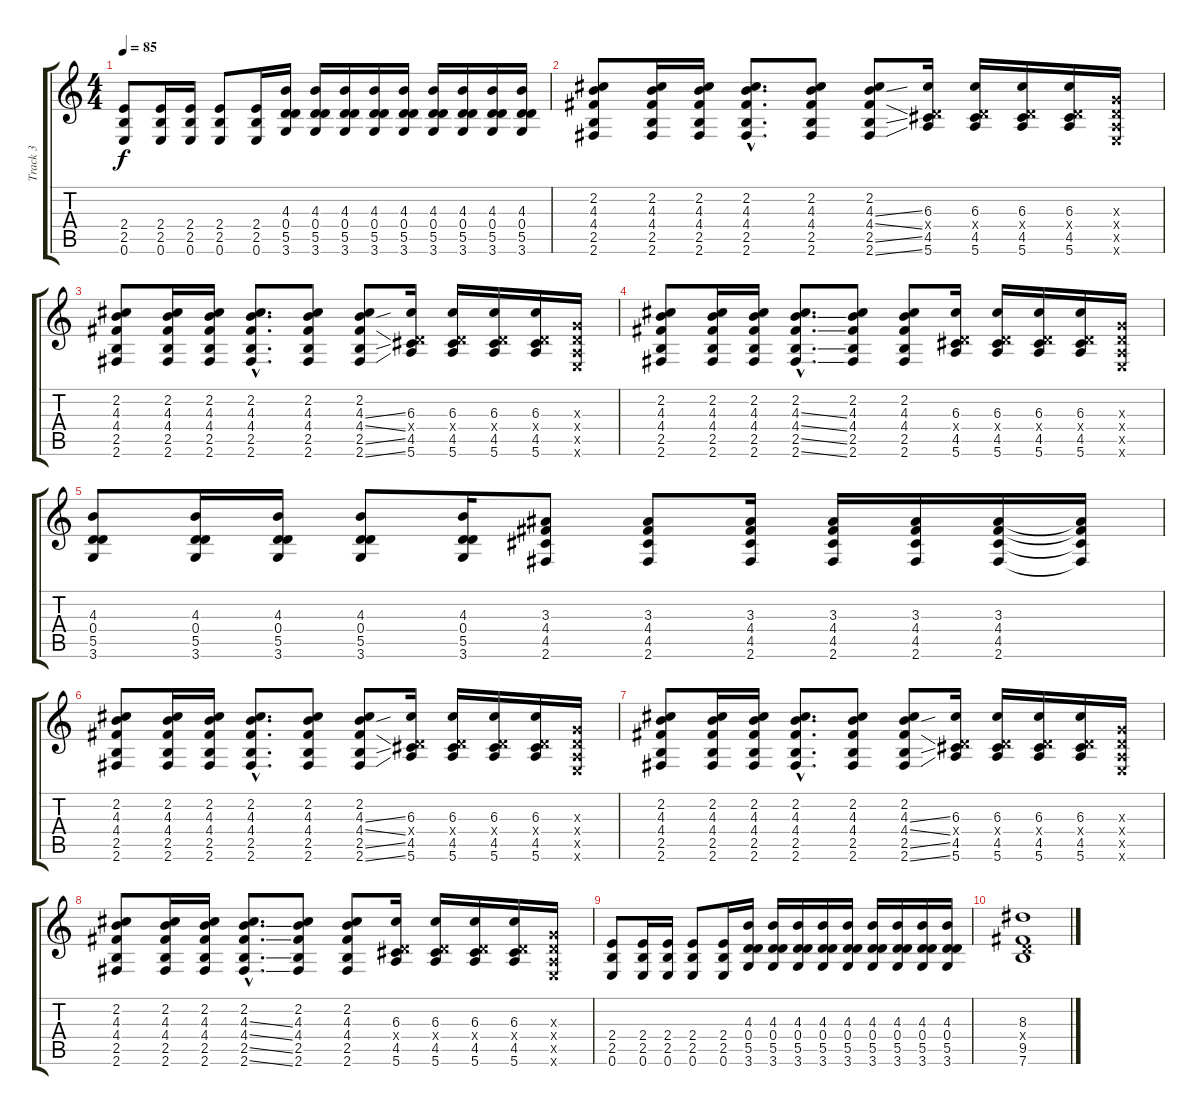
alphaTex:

\track ("Track 3" "Track 3") {instrument electricguitarjazz}
\staff {score tabs}
\tuning (E4 B3 G3 D3 A2 E2) {hide}
\ts (4 4)
\tempo 85
\clef g2
\ks c
(2.4 2.5 0.6).8{dy f} (2.4 2.5 0.6).16 (2.4 2.5 0.6).16 (2.4 2.5 0.6).8 (2.4 2.5 0.6).16 (4.3 0.4 5.5 3.6).16 (4.3 0.4 5.5 3.6).16 (4.3 0.4 5.5 3.6).16 (4.3 0.4 5.5 3.6).16 (4.3 0.4 5.5 3.6).16 (4.3 0.4 5.5 3.6).16 (4.3 0.4 5.5 3.6).16 (4.3 0.4 5.5 3.6).16 (4.3 0.4 5.5 3.6).16 |
(2.2 4.3 4.4 2.5 2.6).8 (2.2 4.3 4.4 2.5 2.6).16 (2.2 4.3 4.4 2.5 2.6).16 (2.2{hac} 4.3{hac} 4.4{hac} 2.5{hac} 2.6{hac}).8{d} (2.2 4.3 4.4 2.5 2.6).8 (2.2 4.3{ss} 4.4{ss} 2.5{ss} 2.6{ss}).8 (6.3 0.4{x} 4.5 5.6).16 (6.3 0.4{x} 4.5 5.6).16 (6.3 0.4{x} 4.5 5.6).16 (6.3 0.4{x} 4.5 5.6).16 (0.3{x} 0.4{x} 0.5{x} 0.6{x}).16 |
(2.2 4.3 4.4 2.5 2.6).8 (2.2 4.3 4.4 2.5 2.6).16 (2.2 4.3 4.4 2.5 2.6).16 (2.2{hac} 4.3{hac} 4.4{hac} 2.5{hac} 2.6{hac}).8{d} (2.2 4.3 4.4 2.5 2.6).8 (2.2 4.3{ss} 4.4{ss} 2.5{ss} 2.6{ss}).8 (6.3 0.4{x} 4.5 5.6).16 (6.3 0.4{x} 4.5 5.6).16 (6.3 0.4{x} 4.5 5.6).16 (6.3 0.4{x} 4.5 5.6).16 (0.3{x} 0.4{x} 0.5{x} 0.6{x}).16 |
(2.2 4.3 4.4 2.5 2.6).8 (2.2 4.3 4.4 2.5 2.6).16 (2.2 4.3 4.4 2.5 2.6).16 (2.2{hac} 4.3{ss hac} 4.4{ss hac} 2.5{ss hac} 2.6{ss hac}).8{d} (2.2 4.3 4.4 2.5 2.6).8 (2.2 4.3 4.4 2.5 2.6).8 (6.3 0.4{x} 4.5 5.6).16 (6.3 0.4{x} 4.5 5.6).16 (6.3 0.4{x} 4.5 5.6).16 (6.3 0.4{x} 4.5 5.6).16 (0.3{x} 0.4{x} 0.5{x} 0.6{x}).16 |
(4.3 0.4 5.5 3.6).8 (4.3 0.4 5.5 3.6).16 (4.3 0.4 5.5 3.6).16 (4.3 0.4 5.5 3.6).8 (4.3 0.4 5.5 3.6).16 (3.3 4.4 4.5 2.6).8 (3.3 4.4 4.5 2.6).8 (3.3 4.4 4.5 2.6).16 (3.3 4.4 4.5 2.6).16 (3.3 4.4 4.5 2.6).16 (3.3 4.4 4.5 2.6).16 (3.3{t} 4.4{t} 4.5{t} 2.6{t}).16 |
(2.2 4.3 4.4 2.5 2.6).8 (2.2 4.3 4.4 2.5 2.6).16 (2.2 4.3 4.4 2.5 2.6).16 (2.2{hac} 4.3{hac} 4.4{hac} 2.5{hac} 2.6{hac}).8{d} (2.2 4.3 4.4 2.5 2.6).8 (2.2 4.3{ss} 4.4{ss} 2.5{ss} 2.6{ss}).8 (6.3 0.4{x} 4.5 5.6).16 (6.3 0.4{x} 4.5 5.6).16 (6.3 0.4{x} 4.5 5.6).16 (6.3 0.4{x} 4.5 5.6).16 (0.3{x} 0.4{x} 0.5{x} 0.6{x}).16 |
(2.2 4.3 4.4 2.5 2.6).8 (2.2 4.3 4.4 2.5 2.6).16 (2.2 4.3 4.4 2.5 2.6).16 (2.2{hac} 4.3{hac} 4.4{hac} 2.5{hac} 2.6{hac}).8{d} (2.2 4.3 4.4 2.5 2.6).8 (2.2 4.3{ss} 4.4{ss} 2.5{ss} 2.6{ss}).8 (6.3 0.4{x} 4.5 5.6).16 (6.3 0.4{x} 4.5 5.6).16 (6.3 0.4{x} 4.5 5.6).16 (6.3 0.4{x} 4.5 5.6).16 (0.3{x} 0.4{x} 0.5{x} 0.6{x}).16 |
(2.2 4.3 4.4 2.5 2.6).8 (2.2 4.3 4.4 2.5 2.6).16 (2.2 4.3 4.4 2.5 2.6).16 (2.2{hac} 4.3{ss hac} 4.4{ss hac} 2.5{ss hac} 2.6{ss hac}).8{d} (2.2 4.3 4.4 2.5 2.6).8 (2.2 4.3 4.4 2.5 2.6).8 (6.3 0.4{x} 4.5 5.6).16 (6.3 0.4{x} 4.5 5.6).16 (6.3 0.4{x} 4.5 5.6).16 (6.3 0.4{x} 4.5 5.6).16 (0.3{x} 0.4{x} 0.5{x} 0.6{x}).16 |
(2.4 2.5 0.6).8 (2.4 2.5 0.6).16 (2.4 2.5 0.6).16 (2.4 2.5 0.6).8 (2.4 2.5 0.6).16 (4.3 0.4 5.5 3.6).16 (4.3 0.4 5.5 3.6).16 (4.3 0.4 5.5 3.6).16 (4.3 0.4 5.5 3.6).16 (4.3 0.4 5.5 3.6).16 (4.3 0.4 5.5 3.6).16 (4.3 0.4 5.5 3.6).16 (4.3 0.4 5.5 3.6).16 (4.3 0.4 5.5 3.6).16 |
(8.3 0.4{x} 9.5 7.6).1
